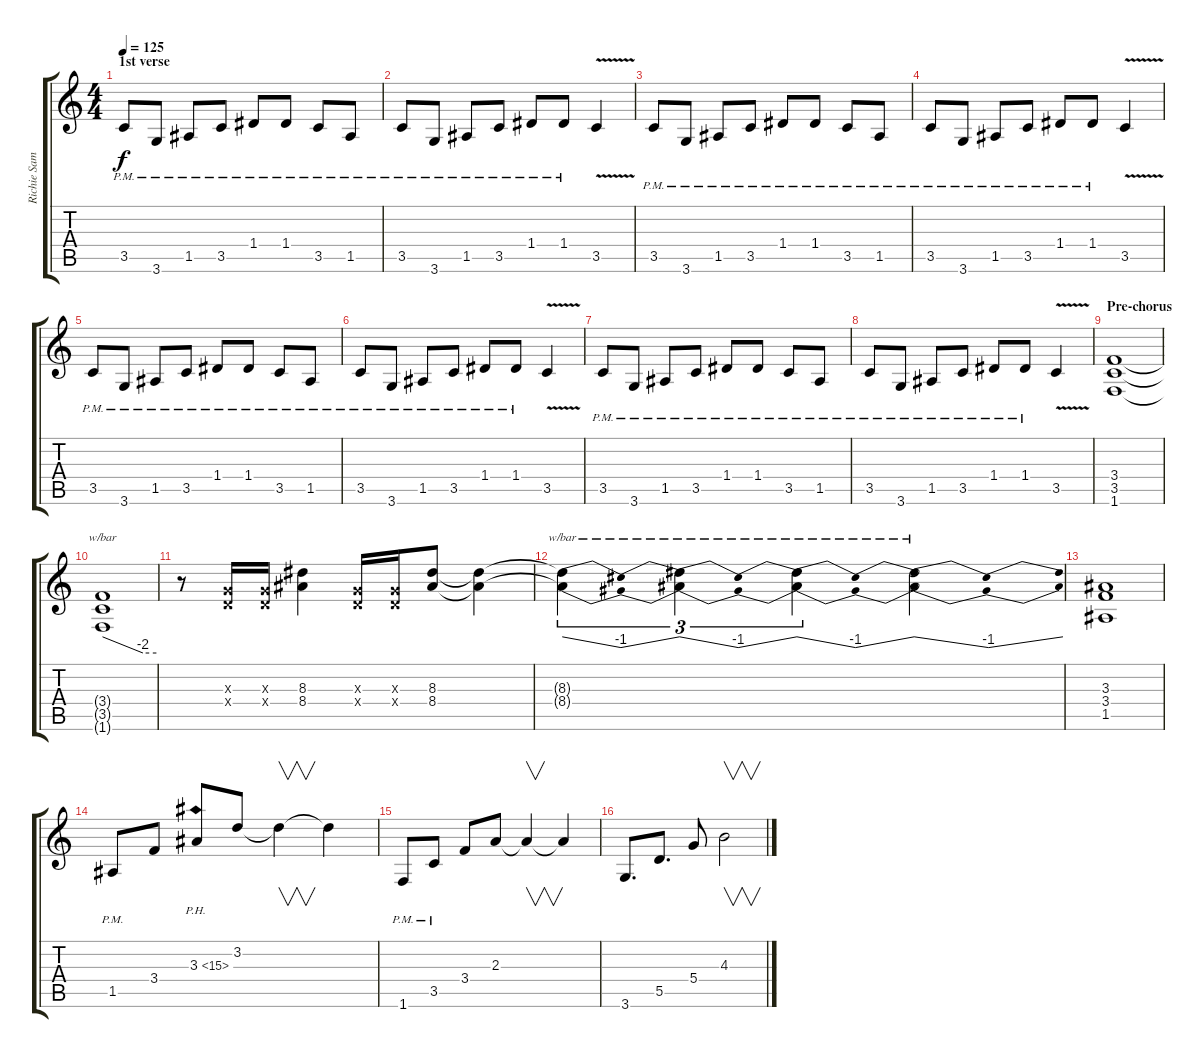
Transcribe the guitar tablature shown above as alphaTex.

\track ("Richie Sambora (Rythm)" "Richie Sam") {instrument overdrivenguitar}
\staff {score tabs}
\tuning (E4 B3 G3 D3 A2 E2) {hide}
\ts (4 4)
\section ("" "1st verse")
\tempo 125
\clef g2
\ks c
3.5{pm}.8{dy f} 3.6{pm}.8 1.5{pm}.8 3.5{pm}.8 1.4{pm}.8 1.4{pm}.8 3.5{pm}.8 1.5{pm}.8 |
3.5{pm}.8 3.6{pm}.8 1.5{pm}.8 3.5{pm}.8 1.4{pm}.8 1.4{pm}.8 3.5{v}.4 |
3.5{pm}.8 3.6{pm}.8 1.5{pm}.8 3.5{pm}.8 1.4{pm}.8 1.4{pm}.8 3.5{pm}.8 1.5{pm}.8 |
3.5{pm}.8 3.6{pm}.8 1.5{pm}.8 3.5{pm}.8 1.4{pm}.8 1.4{pm}.8 3.5{v}.4 |
3.5{pm}.8 3.6{pm}.8 1.5{pm}.8 3.5{pm}.8 1.4{pm}.8 1.4{pm}.8 3.5{pm}.8 1.5{pm}.8 |
3.5{pm}.8 3.6{pm}.8 1.5{pm}.8 3.5{pm}.8 1.4{pm}.8 1.4{pm}.8 3.5{v}.4 |
3.5{pm}.8 3.6{pm}.8 1.5{pm}.8 3.5{pm}.8 1.4{pm}.8 1.4{pm}.8 3.5{pm}.8 1.5{pm}.8 |
3.5{pm}.8 3.6{pm}.8 1.5{pm}.8 3.5{pm}.8 1.4{pm}.8 1.4{pm}.8 3.5{v}.4 |
\section ("" "Pre-chorus")
(3.4 3.5 1.6).1 |
(3.4{t} 3.5{t} 1.6{t}).1{tbe (custom default 0 0 45 -8 60 -8)} |
r.8 (0.3{x} 0.4{x}).16 (0.3{x} 0.4{x}).16 (8.3 8.4).4 (0.3{x} 0.4{x}).16 (0.3{x} 0.4{x}).16 (8.3 8.4).8 (8.3{t} 8.4{t}).4 |
(8.3{t} 8.4{t}).4{tu (3 2) tbe (dip default 0 0 30 -4 60 0)} (8.3{t} 8.4{t}).4{tu (3 2) tbe (dip default 0 0 30 -4 60 0)} (8.3{t} 8.4{t}).4{tu (3 2) tbe (dip default 0 0 30 -4 60 0)} (8.3{t} 8.4{t}).2{tbe (dip default 0 0 30 -4 60 0)} |
(3.3 3.4 1.5).1 |
1.5{pm}.8 3.4.8 3.3{ph 12}.8 3.2.8 3.2{t}.4{v} 3.2{t}.4 |
1.6{pm}.8 3.5{pm}.8 3.4.8 2.3.8 2.3{t}.4{v} 2.3{t}.4 |
3.6.8{d} 5.5.8{d} 5.4.8 4.3.2{v}
